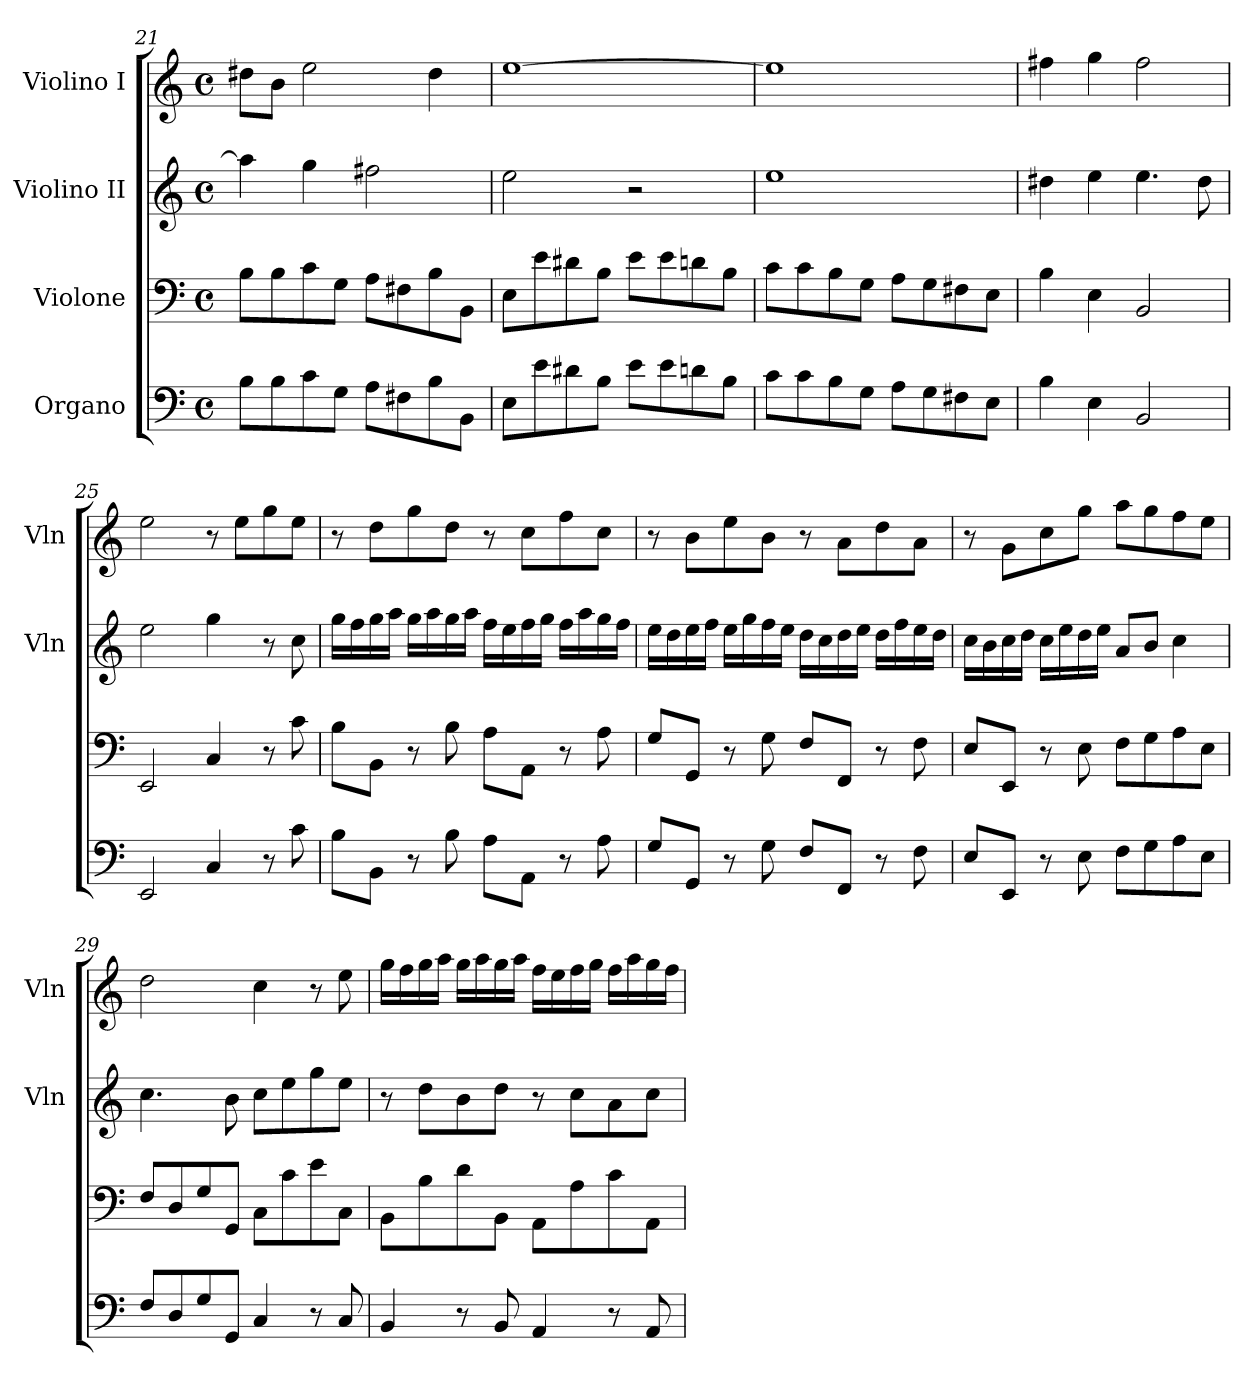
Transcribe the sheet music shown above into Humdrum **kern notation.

**kern	**kern	**kern	**kern
*part4	*part3	*part2	*part1
*staff4	*staff3	*staff2	*staff1
*I"Organo	*I"Violone	*I"Violino II	*I"Violino I
*	*	*I'Vln	*I'Vln
*clefF4	*clefF4	*clefG2	*clefG2
*k[]	*k[]	*k[]	*k[]
*M4/4	*M4/4	*M4/4	*M4/4
*met(c)	*met(c)	*met(c)	*met(c)
=21	=21	=21	=21
8BL	8BL	4aa]	8dd#XL
8B	8B	.	8bJ
8c	8c	4gg	2ee
8GJ	8GJ	.	.
8AL	8AL	2ff#X	.
8F#X	8F#X	.	.
8B	8B	.	4dd#
8BBJ	8BBJ	.	.
=22	=22	=22	=22
8EL	8EL	2ee	[1ee
8e	8e	.	.
8d#X	8d#X	.	.
8BJ	8BJ	.	.
8eL	8eL	2r	.
8e	8e	.	.
8dn	8dn	.	.
8BJ	8BJ	.	.
=23	=23	=23	=23
8cL	8cL	1ee	1ee]
8c	8c	.	.
8B	8B	.	.
8GJ	8GJ	.	.
8AL	8AL	.	.
8G	8G	.	.
8F#X	8F#X	.	.
8EJ	8EJ	.	.
=24	=24	=24	=24
4B	4B	4dd#X	4ff#X
4E	4E	4ee	4gg
2BB	2BB	4.ee	2ff#
.	.	8dd#	.
=25	=25	=25	=25
2EE	2EE	2ee	2ee
4C	4C	4gg	8r
.	.	.	8eeL
8r	8r	8r	8gg
8c	8c	8cc	8eeJ
=26	=26	=26	=26
8BL	8BL	16ggLL	8r
.	.	16ff	.
8BBJ	8BBJ	16gg	8ddL
.	.	16aaJJ	.
8r	8r	16ggLL	8gg
.	.	16aa	.
8B	8B	16gg	8ddJ
.	.	16aaJJ	.
8AL	8AL	16ffLL	8r
.	.	16ee	.
8AAJ	8AAJ	16ff	8ccL
.	.	16ggJJ	.
8r	8r	16ffLL	8ff
.	.	16aa	.
8A	8A	16gg	8ccJ
.	.	16ffJJ	.
=27	=27	=27	=27
8GL	8GL	16eeLL	8r
.	.	16dd	.
8GGJ	8GGJ	16ee	8bL
.	.	16ffJJ	.
8r	8r	16eeLL	8ee
.	.	16gg	.
8G	8G	16ff	8bJ
.	.	16eeJJ	.
8FL	8FL	16ddLL	8r
.	.	16cc	.
8FFJ	8FFJ	16dd	8aL
.	.	16eeJJ	.
8r	8r	16ddLL	8dd
.	.	16ff	.
8F	8F	16ee	8aJ
.	.	16ddJJ	.
=28	=28	=28	=28
8EL	8EL	16ccLL	8r
.	.	16b	.
8EEJ	8EEJ	16cc	8gL
.	.	16ddJJ	.
8r	8r	16ccLL	8cc
.	.	16ee	.
8E	8E	16dd	8ggJ
.	.	16eeJJ	.
8FL	8FL	8aL	8aaL
8G	8G	8bJ	8gg
8A	8A	4cc	8ff
8EJ	8EJ	.	8eeJ
=29	=29	=29	=29
8FL	8FL	4.cc	2dd
8D	8D	.	.
8G	8G	.	.
8GGJ	8GGJ	8b	.
4C	8CL	8ccL	4cc
.	8c	8ee	.
8r	8e	8gg	8r
8C	8CJ	8eeJ	8ee
=30	=30	=30	=30
4BB	8BBL	8r	16ggLL
.	.	.	16ff
.	8B	8ddL	16gg
.	.	.	16aaJJ
8r	8d	8b	16ggLL
.	.	.	16aa
8BB	8BBJ	8ddJ	16gg
.	.	.	16aaJJ
4AA	8AAL	8r	16ffLL
.	.	.	16ee
.	8A	8ccL	16ff
.	.	.	16ggJJ
8r	8c	8a	16ffLL
.	.	.	16aa
8AA	8AAJ	8ccJ	16gg
.	.	.	16ffJJ
=	=	=	=
*-	*-	*-	*-
